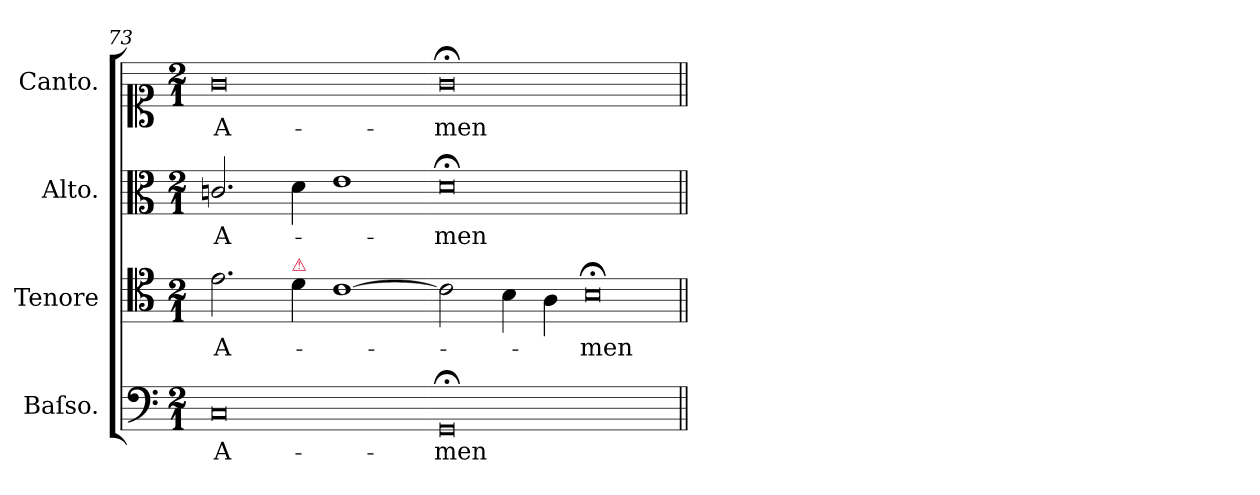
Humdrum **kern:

**kern	**text	**kern	**text	**kern	**text	**kern	**text
*part4	*part4	*part3	*part3	*part2	*part2	*part1	*part1
*staff4	*staff4	*staff3	*staff3	*staff2	*staff2	*staff1	*staff1
*I"Baſso.	*	*I"Tenore	*	*I"Alto.	*	*I"Canto.	*
*I'B	*	*I'T	*	*I'A	*	*	*
*clefF4	*	*clefC4	*	*clefC3	*	*clefC1	*
*k[]	*	*k[]	*	*k[]	*	*k[]	*
*M2/1	*	*M2/1	*	*M2/1	*	*M2/1	*
=73	=73	=73	=73	=73	=73	=73	=73
0C	A-	2.e\	A-	2.cn/	A-	0g	A-
!	!	!LO:TX:a:color=crimson:t=⚠	!	!	!	!	!
.	.	4d\	.	4d\	.	.	.
.	.	[1c	.	1e	.	.	.
=74-	=74-	=74-	=74-	=74-	=74-	=74-	=74-
0GG;<;	-men	2c]	.	0d;<;	-men	0g;<;	-men
.	.	4B\	.	.	.	.	.
.	.	4A\	.	.	.	.	.
!	!	!LO:N:vis=0	!	!	!	!	!
.	.	1B;<;	-men	.	.	.	.
=||	=||	=||	=||	=||	=||	=||	=||
*-	*-	*-	*-	*-	*-	*-	*-
